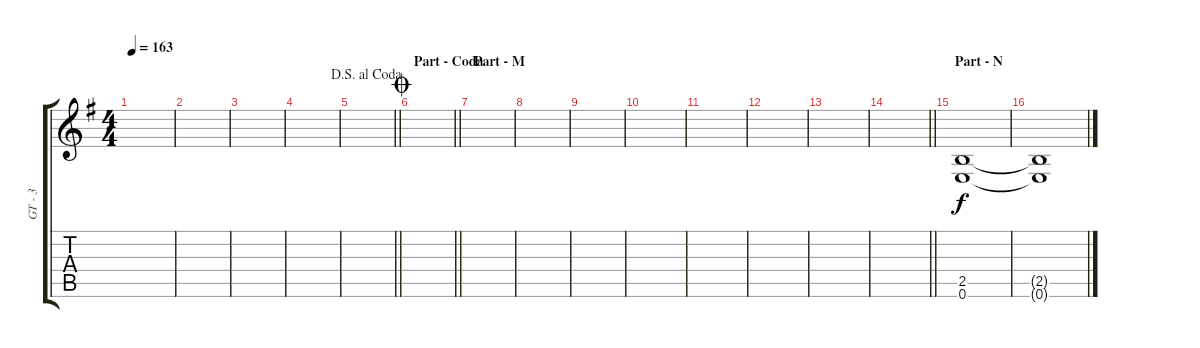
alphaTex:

\track ("GT - 3" "GT - 3") {instrument distortionguitar}
\staff {score tabs}
\tuning (E4 B3 G3 D3 A2 E2) {hide}
\ts (4 4)
\tempo 163
\clef g2
\ks g
|
|
|
|
\jump dalsegnoalcoda
\barLineRight lightlight
|
\section ("" "Part - Coda")
\jump coda
\barLineRight lightlight
|
\section ("" "Part - M")
|
|
|
|
|
|
|
\barLineRight lightlight
|
\section ("" "Part - N")
(2.5 0.6).1 |
(2.5{t} 0.6{t}).1
